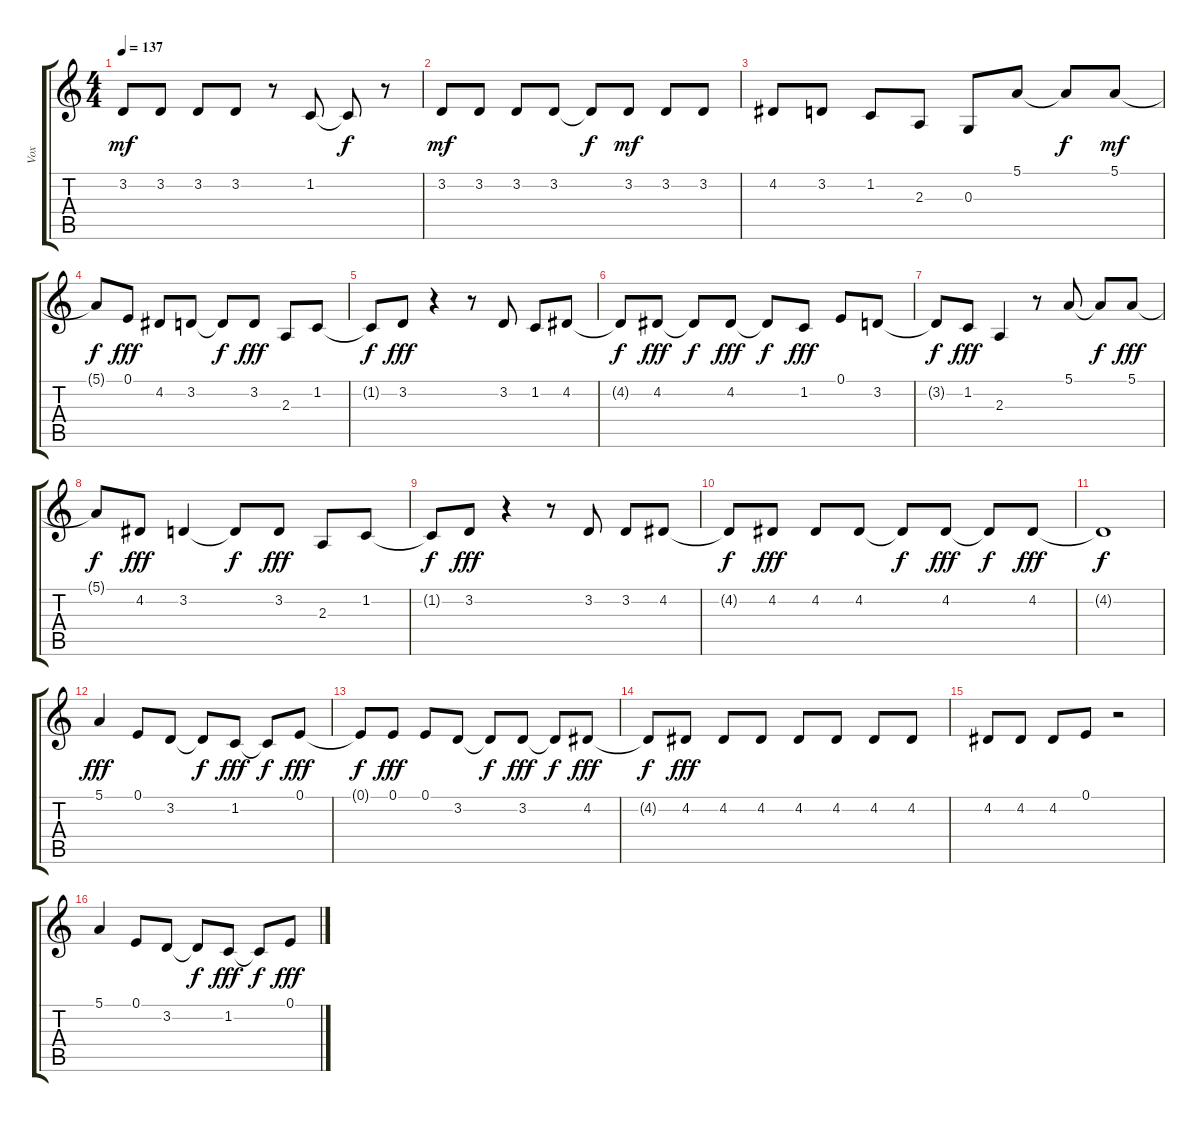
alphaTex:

\track ("Vox" "Vox") {instrument bassoon}
\staff {score tabs}
\tuning (E4 B3 G3 D3 A2 E2) {hide}
\ts (4 4)
\tempo 137
\clef g2
\ks c
3.2.8{dy mf} 3.2.8 3.2.8 3.2.8 r.8 1.2.8 1.2{t}.8{dy f} r.8 |
3.2.8{dy mf} 3.2.8 3.2.8 3.2.8 3.2{t}.8{dy f} 3.2.8{dy mf} 3.2.8 3.2.8 |
4.2.8 3.2.8 1.2.8 2.3.8 0.3.8 5.1.8 5.1{t}.8{dy f} 5.1.8{dy mf} |
5.1{t}.8{dy f} 0.1.8{dy fff} 4.2.8 3.2.8 3.2{t}.8{dy f} 3.2.8{dy fff} 2.3.8 1.2.8 |
1.2{t}.8{dy f} 3.2.8{dy fff} r.4 r.8 3.2.8 1.2.8 4.2.8 |
4.2{t}.8{dy f} 4.2.8{dy fff} 4.2{t}.8{dy f} 4.2.8{dy fff} 4.2{t}.8{dy f} 1.2.8{dy fff} 0.1.8 3.2.8 |
3.2{t}.8{dy f} 1.2.8{dy fff} 2.3.4 r.8 5.1.8 5.1{t}.8{dy f} 5.1.8{dy fff} |
5.1{t}.8{dy f} 4.2.8{dy fff} 3.2.4 3.2{t}.8{dy f} 3.2.8{dy fff} 2.3.8 1.2.8 |
1.2{t}.8{dy f} 3.2.8{dy fff} r.4 r.8 3.2.8 3.2.8 4.2.8 |
4.2{t}.8{dy f} 4.2.8{dy fff} 4.2.8 4.2.8 4.2{t}.8{dy f} 4.2.8{dy fff} 4.2{t}.8{dy f} 4.2.8{dy fff} |
4.2{t}.1{dy f} |
5.1.4{dy fff} 0.1.8 3.2.8 3.2{t}.8{dy f} 1.2.8{dy fff} 1.2{t}.8{dy f} 0.1.8{dy fff} |
0.1{t}.8{dy f} 0.1.8{dy fff} 0.1.8 3.2.8 3.2{t}.8{dy f} 3.2.8{dy fff} 3.2{t}.8{dy f} 4.2.8{dy fff} |
4.2{t}.8{dy f} 4.2.8{dy fff} 4.2.8 4.2.8 4.2.8 4.2.8 4.2.8 4.2.8 |
4.2.8 4.2.8 4.2.8 0.1.8 r.2 |
5.1.4 0.1.8 3.2.8 3.2{t}.8{dy f} 1.2.8{dy fff} 1.2{t}.8{dy f} 0.1.8{dy fff}
